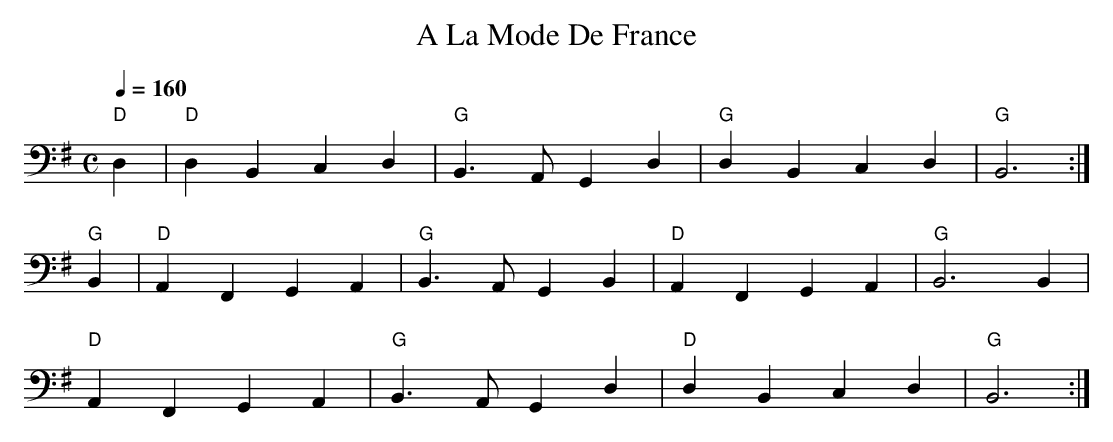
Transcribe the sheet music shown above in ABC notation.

X:1
T: A La Mode De France
M: C
L: 1/4
Q: 160
K: Gmaj clef=bass middle=d
"D" d | "D" d B c d | "G" B>A G d | "G" d B c d | "G" B3 :|
"G" B | "D" A F G A | "G" B>A G B | "D" A F G A | "G" B3 B |
"D" A F G A | "G" B>A G d | "D" d B c d | "G" B3 :|
